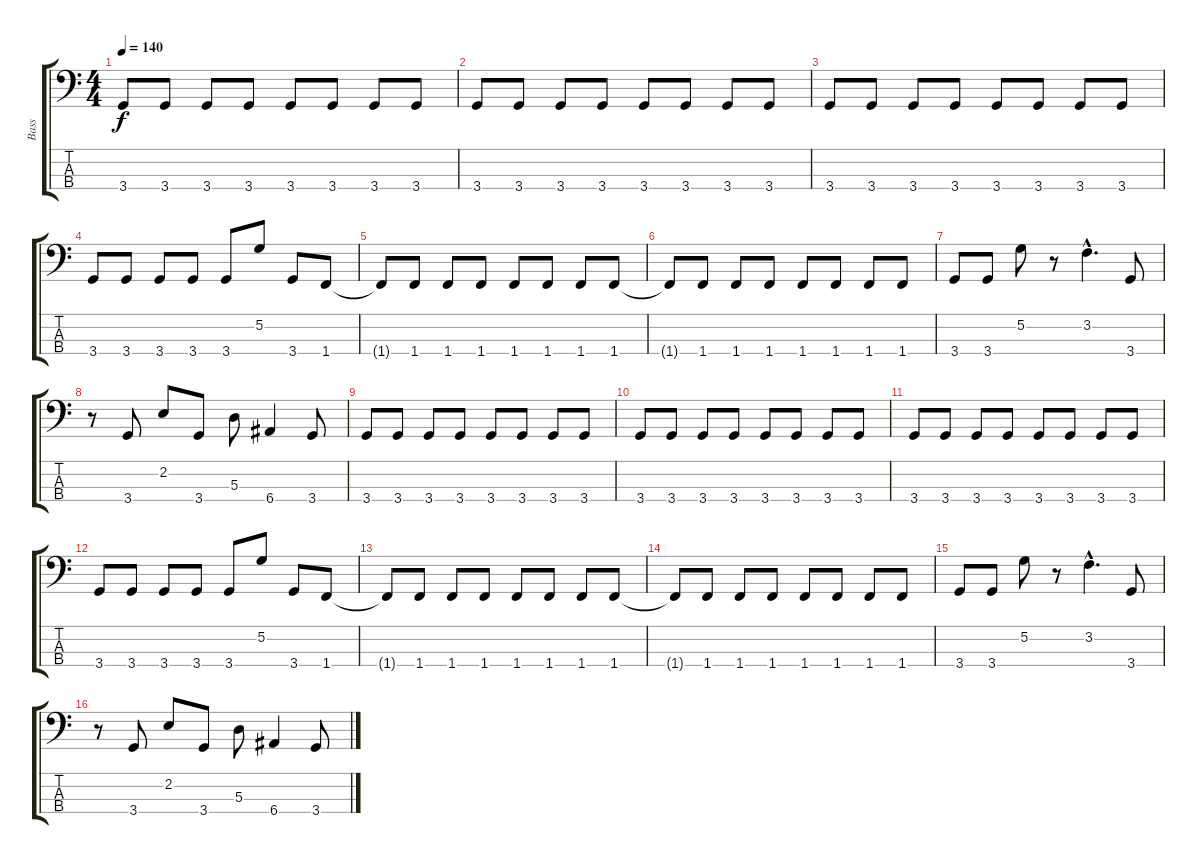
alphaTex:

\track ("Bass" "Bass") {instrument slapbass1}
\staff {score tabs}
\tuning (G2 D2 A1 E1) {hide}
\ts (4 4)
\tempo 140
\clef f4
\ks c
3.4.8{dy f} 3.4.8 3.4.8 3.4.8 3.4.8 3.4.8 3.4.8 3.4.8 |
3.4.8 3.4.8 3.4.8 3.4.8 3.4.8 3.4.8 3.4.8 3.4.8 |
3.4.8 3.4.8 3.4.8 3.4.8 3.4.8 3.4.8 3.4.8 3.4.8 |
3.4.8 3.4.8 3.4.8 3.4.8 3.4.8 5.2.8 3.4.8 1.4.8 |
1.4{t}.8 1.4.8 1.4.8 1.4.8 1.4.8 1.4.8 1.4.8 1.4.8 |
1.4{t}.8 1.4.8 1.4.8 1.4.8 1.4.8 1.4.8 1.4.8 1.4.8 |
3.4.8 3.4.8 5.2.8 r.8 3.2{hac}.4{d} 3.4.8 |
r.8 3.4.8 2.2.8 3.4.8 5.3.8 6.4.4 3.4.8 |
3.4.8 3.4.8 3.4.8 3.4.8 3.4.8 3.4.8 3.4.8 3.4.8 |
3.4.8 3.4.8 3.4.8 3.4.8 3.4.8 3.4.8 3.4.8 3.4.8 |
3.4.8 3.4.8 3.4.8 3.4.8 3.4.8 3.4.8 3.4.8 3.4.8 |
3.4.8 3.4.8 3.4.8 3.4.8 3.4.8 5.2.8 3.4.8 1.4.8 |
1.4{t}.8 1.4.8 1.4.8 1.4.8 1.4.8 1.4.8 1.4.8 1.4.8 |
1.4{t}.8 1.4.8 1.4.8 1.4.8 1.4.8 1.4.8 1.4.8 1.4.8 |
3.4.8 3.4.8 5.2.8 r.8 3.2{hac}.4{d} 3.4.8 |
r.8 3.4.8 2.2.8 3.4.8 5.3.8 6.4.4 3.4.8
